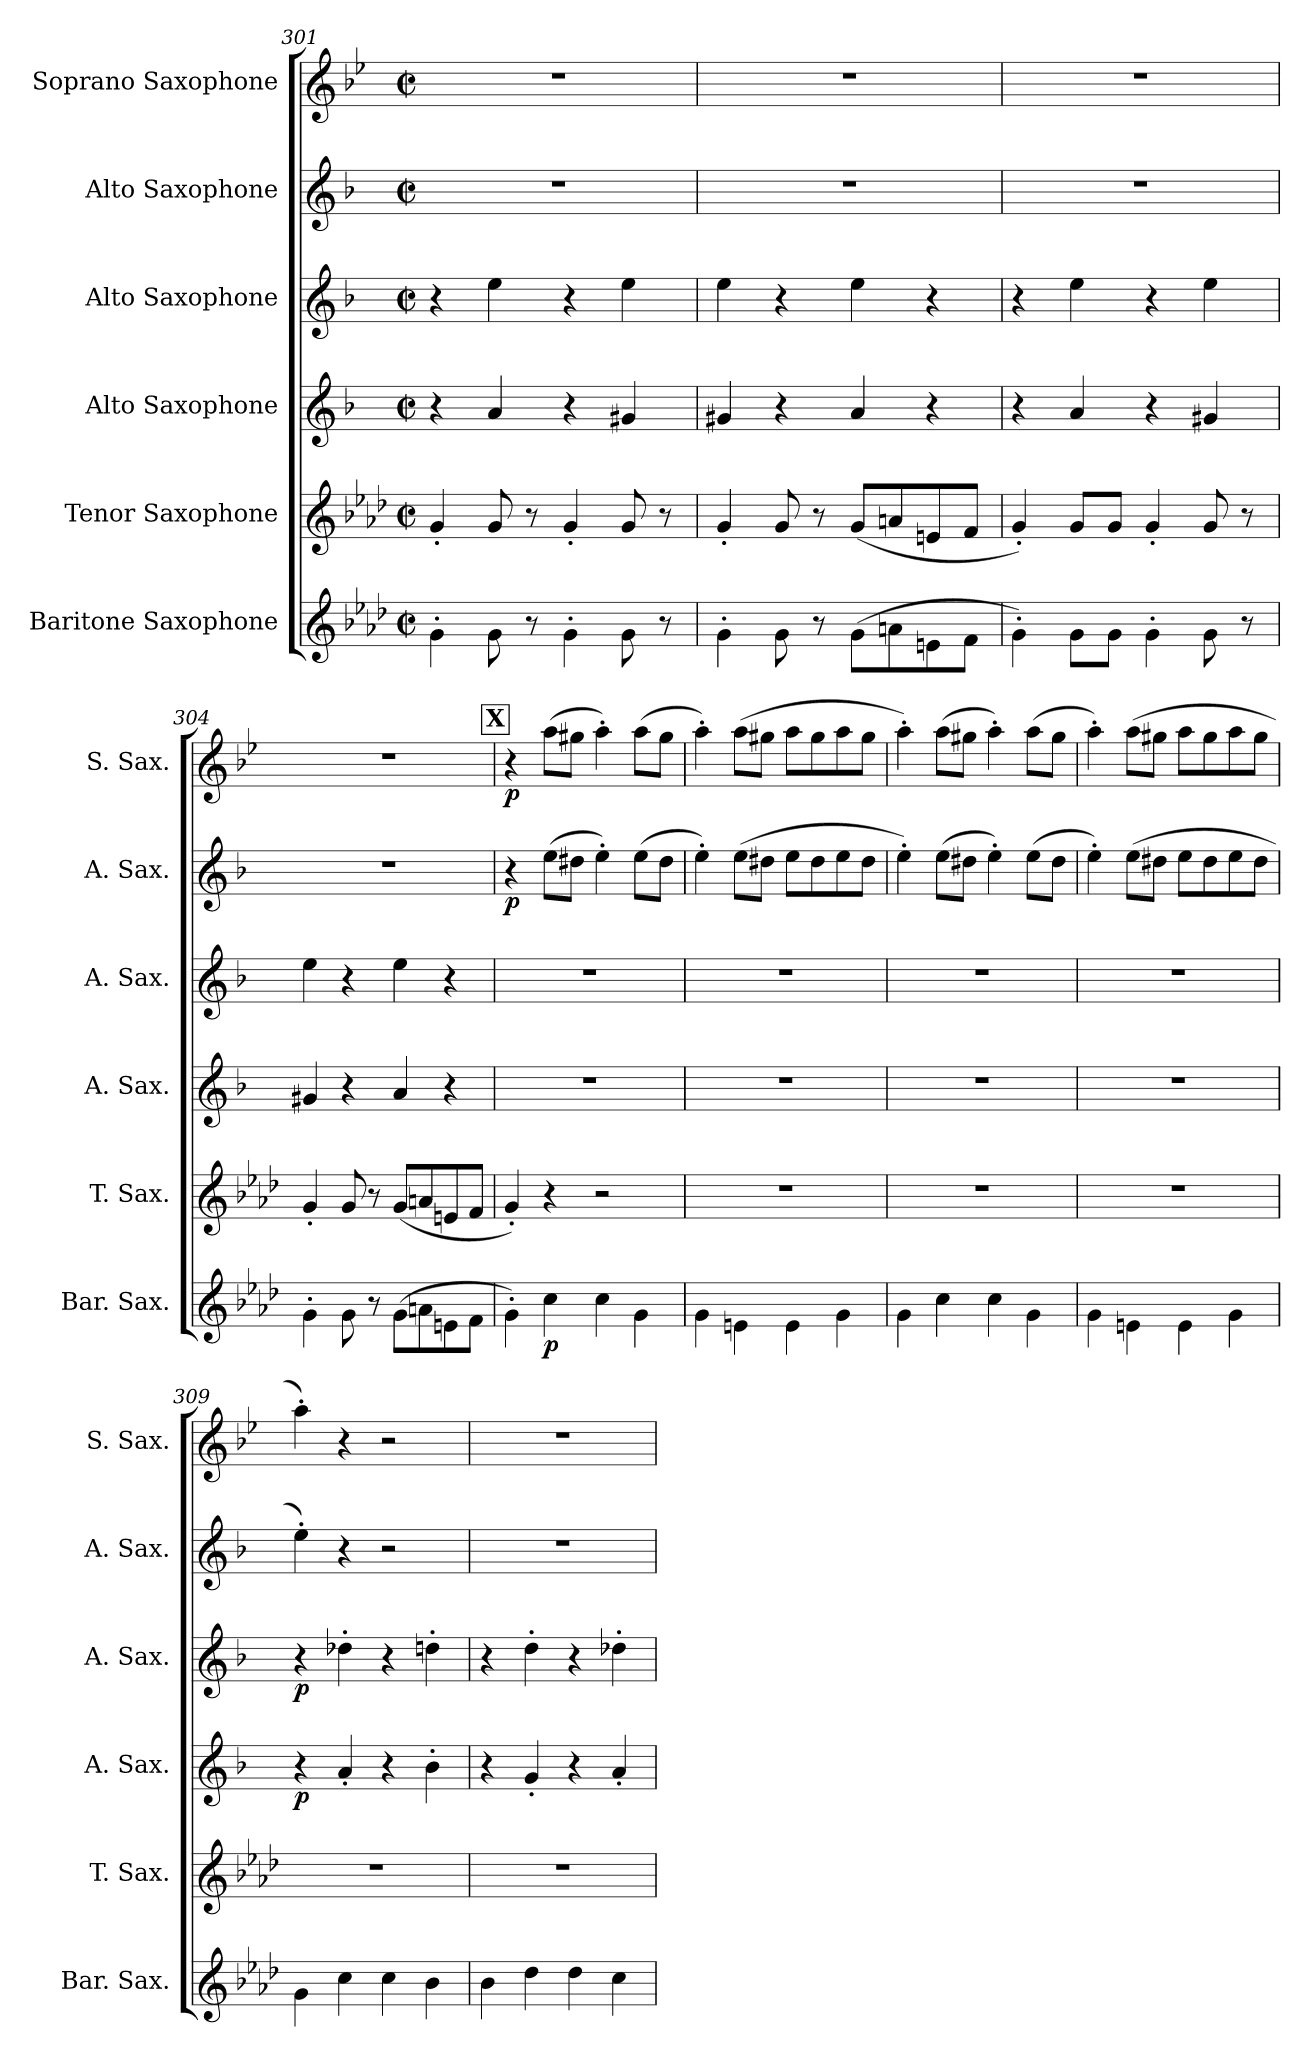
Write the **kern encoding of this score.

**kern	**dynam	**kern	**kern	**dynam	**kern	**dynam	**kern	**dynam	**kern	**dynam
*part6	*part6	*part5	*part4	*part4	*part3	*part3	*part2	*part2	*part1	*part1
*staff6	*staff6	*staff5	*staff4	*staff4	*staff3	*staff3	*staff2	*staff2	*staff1	*staff1
*I"Baritone Saxophone	*	*I"Tenor Saxophone	*I"Alto Saxophone	*	*I"Alto Saxophone	*	*I"Alto Saxophone	*	*I"Soprano Saxophone	*
*I'Bar. Sax.	*	*I'T. Sax.	*I'A. Sax.	*	*I'A. Sax.	*	*I'A. Sax.	*	*I'S. Sax.	*
*clefG2	*	*clefG2	*clefG2	*	*clefG2	*	*clefG2	*	*clefG2	*
*ITrd12c21	*	*ITrd8c14	*ITrd5c9	*	*ITrd5c9	*	*ITrd5c9	*	*ITrd1c2	*
*k[b-e-a-d-]	*	*k[b-e-a-d-]	*k[b-e-a-d-]	*	*k[b-e-a-d-]	*	*k[b-e-a-d-]	*	*k[b-e-a-d-]	*
*M2/2	*	*M2/2	*M2/2	*	*M2/2	*	*M2/2	*	*M2/2	*
*met(c|)	*	*met(c|)	*met(c|)	*	*met(c|)	*	*met(c|)	*	*met(c|)	*
=301	=301	=301	=301	=301	=301	=301	=301	=301	=301	=301
4G'\	.	4G'/	4r	.	4r	.	1r	.	1r	.
8G\	.	8G/	4c/	.	4g\	.	.	.	.	.
8r	.	8r	.	.	.	.	.	.	.	.
4G'\	.	4G'/	4r	.	4r	.	.	.	.	.
8G\	.	8G/	4Bn/	.	4g\	.	.	.	.	.
8r	.	8r	.	.	.	.	.	.	.	.
=302	=302	=302	=302	=302	=302	=302	=302	=302	=302	=302
4G'\	.	4G'/	4Bn/	.	4g\	.	1r	.	1r	.
8G\	.	8G/	4r	.	4r	.	.	.	.	.
8r	.	8r	.	.	.	.	.	.	.	.
(>8G\L	.	(<8G/L	4c/	.	4g\	.	.	.	.	.
8An\	.	8An/	.	.	.	.	.	.	.	.
8En\	.	8En/	4r	.	4r	.	.	.	.	.
8F\J	.	8F/J	.	.	.	.	.	.	.	.
=303	=303	=303	=303	=303	=303	=303	=303	=303	=303	=303
4G'\)	.	4G'/)	4r	.	4r	.	1r	.	1r	.
8G\L	.	8G/L	4c/	.	4g\	.	.	.	.	.
8G\J	.	8G/J	.	.	.	.	.	.	.	.
4G'\	.	4G'/	4r	.	4r	.	.	.	.	.
8G\	.	8G/	4Bn/	.	4g\	.	.	.	.	.
8r	.	8r	.	.	.	.	.	.	.	.
=304	=304	=304	=304	=304	=304	=304	=304	=304	=304	=304
4G'\	.	4G'/	4Bn/	.	4g\	.	1r	.	1r	.
8G\	.	8G/	4r	.	4r	.	.	.	.	.
8r	.	8r	.	.	.	.	.	.	.	.
(>8G\L	.	(<8G/L	4c/	.	4g\	.	.	.	.	.
8An\	.	8An/	.	.	.	.	.	.	.	.
8En\	.	8En/	4r	.	4r	.	.	.	.	.
8F\J	.	8F/J	.	.	.	.	.	.	.	.
!!LO:LB:g=z
!!LO:REH:place=s1:a:B:fs=14:t=X
=305	=305	=305	=305	=305	=305	=305	=305	=305	=305	=305
!	!	!	!	!	!	!	!	!LO:DY:b	!	!LO:DY:b
4G'\)	.	4G'/)	1r	.	1r	.	4r	p	4r	p
!	!LO:DY:b	!	!	!	!	!	!	!	!	!
4c\	p	4r	.	.	.	.	(>8g\L	.	(>8gg\L	.
.	.	.	.	.	.	.	8f#X\J	.	8ff#X\J	.
4c\	.	2r	.	.	.	.	4g'\)	.	4gg'\)	.
4G\	.	.	.	.	.	.	(>8g\L	.	(>8gg\L	.
.	.	.	.	.	.	.	8f#\J	.	8ff#\J	.
=306	=306	=306	=306	=306	=306	=306	=306	=306	=306	=306
4G\	.	1r	1r	.	1r	.	4g'\)	.	4gg'\)	.
4En\	.	.	.	.	.	.	(>8g\L	.	(>8gg\L	.
.	.	.	.	.	.	.	8f#X\J	.	8ff#X\J	.
4E\	.	.	.	.	.	.	8g\L	.	8gg\L	.
.	.	.	.	.	.	.	8f#\	.	8ff#\	.
4G\	.	.	.	.	.	.	8g\	.	8gg\	.
.	.	.	.	.	.	.	8f#\J	.	8ff#\J	.
=307	=307	=307	=307	=307	=307	=307	=307	=307	=307	=307
4G\	.	1r	1r	.	1r	.	4g'\)	.	4gg'\)	.
4c\	.	.	.	.	.	.	(>8g\L	.	(>8gg\L	.
.	.	.	.	.	.	.	8f#X\J	.	8ff#X\J	.
4c\	.	.	.	.	.	.	4g'\)	.	4gg'\)	.
4G\	.	.	.	.	.	.	(>8g\L	.	(>8gg\L	.
.	.	.	.	.	.	.	8f#\J	.	8ff#\J	.
=308	=308	=308	=308	=308	=308	=308	=308	=308	=308	=308
4G\	.	1r	1r	.	1r	.	4g'\)	.	4gg'\)	.
4En\	.	.	.	.	.	.	(>8g\L	.	(>8gg\L	.
.	.	.	.	.	.	.	8f#X\J	.	8ff#X\J	.
4E\	.	.	.	.	.	.	8g\L	.	8gg\L	.
.	.	.	.	.	.	.	8f#\	.	8ff#\	.
4G\	.	.	.	.	.	.	8g\	.	8gg\	.
.	.	.	.	.	.	.	8f#\J	.	8ff#\J	.
=309	=309	=309	=309	=309	=309	=309	=309	=309	=309	=309
!	!	!	!	!LO:DY:b	!	!LO:DY:b	!	!	!	!
4G\	.	1r	4r	p	4r	p	4g'\)	.	4gg'\)	.
4c\	.	.	4c'/	.	4f-X'\	.	4r	.	4r	.
4c\	.	.	4r	.	4r	.	2r	.	2r	.
4B-\	.	.	4d-'\	.	4fn'\	.	.	.	.	.
!!LO:PB:g=z
=310	=310	=310	=310	=310	=310	=310	=310	=310	=310	=310
4B-\	.	1r	4r	.	4r	.	1r	.	1r	.
4d-\	.	.	4B-'/	.	4f'\	.	.	.	.	.
4d-\	.	.	4r	.	4r	.	.	.	.	.
4c\	.	.	4c'/	.	4f-X'\	.	.	.	.	.
=	=	=	=	=	=	=	=	=	=	=
*-	*-	*-	*-	*-	*-	*-	*-	*-	*-	*-
